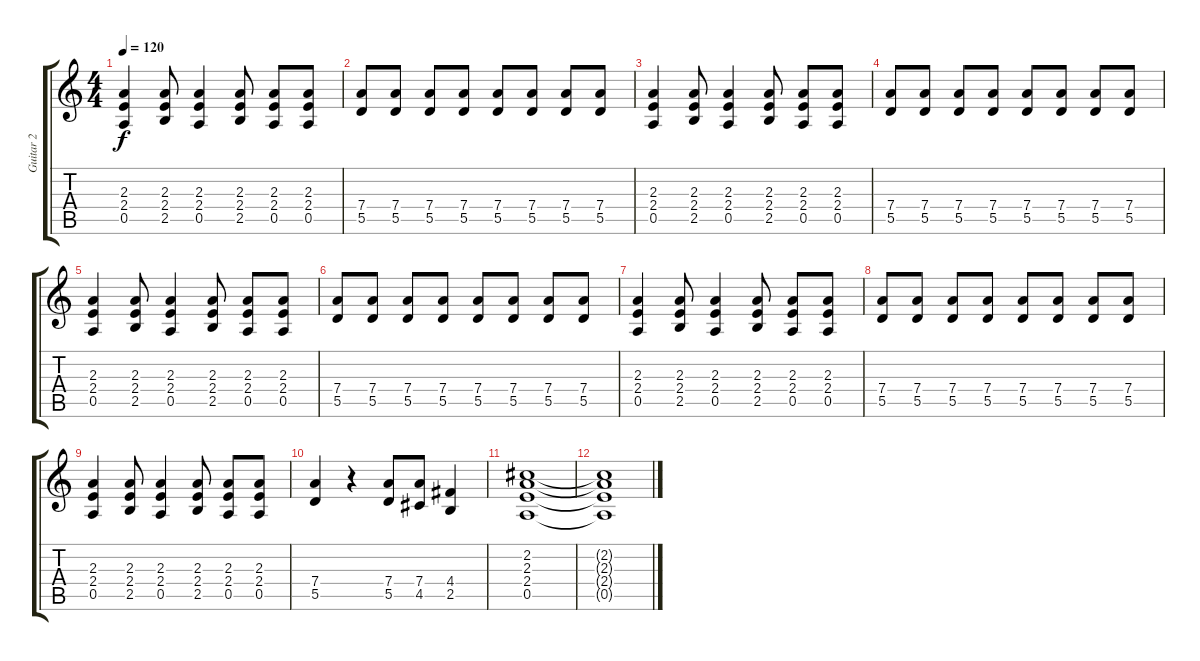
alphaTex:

\track ("Guitar 2" "Guitar 2") {instrument electricguitarjazz}
\staff {score tabs}
\tuning (E4 B3 G3 D3 A2 E2) {hide}
\ts (4 4)
\tempo 120
\clef g2
\ks c
(2.3 2.4 0.5).4{dy f} (2.3 2.4 2.5).8 (2.3 2.4 0.5).4 (2.3 2.4 2.5).8 (2.3 2.4 0.5).8 (2.3 2.4 0.5).8 |
(7.4 5.5).8 (7.4 5.5).8 (7.4 5.5).8 (7.4 5.5).8 (7.4 5.5).8 (7.4 5.5).8 (7.4 5.5).8 (7.4 5.5).8 |
(2.3 2.4 0.5).4 (2.3 2.4 2.5).8 (2.3 2.4 0.5).4 (2.3 2.4 2.5).8 (2.3 2.4 0.5).8 (2.3 2.4 0.5).8 |
(7.4 5.5).8 (7.4 5.5).8 (7.4 5.5).8 (7.4 5.5).8 (7.4 5.5).8 (7.4 5.5).8 (7.4 5.5).8 (7.4 5.5).8 |
(2.3 2.4 0.5).4 (2.3 2.4 2.5).8 (2.3 2.4 0.5).4 (2.3 2.4 2.5).8 (2.3 2.4 0.5).8 (2.3 2.4 0.5).8 |
(7.4 5.5).8 (7.4 5.5).8 (7.4 5.5).8 (7.4 5.5).8 (7.4 5.5).8 (7.4 5.5).8 (7.4 5.5).8 (7.4 5.5).8 |
(2.3 2.4 0.5).4 (2.3 2.4 2.5).8 (2.3 2.4 0.5).4 (2.3 2.4 2.5).8 (2.3 2.4 0.5).8 (2.3 2.4 0.5).8 |
(7.4 5.5).8 (7.4 5.5).8 (7.4 5.5).8 (7.4 5.5).8 (7.4 5.5).8 (7.4 5.5).8 (7.4 5.5).8 (7.4 5.5).8 |
(2.3 2.4 0.5).4 (2.3 2.4 2.5).8 (2.3 2.4 0.5).4 (2.3 2.4 2.5).8 (2.3 2.4 0.5).8 (2.3 2.4 0.5).8 |
(7.4 5.5).4 r.4 (7.4 5.5).8 (7.4 4.5).8 (4.4 2.5).4 |
(2.2 2.3 2.4 0.5).1 |
(2.2{t} 2.3{t} 2.4{t} 0.5{t}).1
